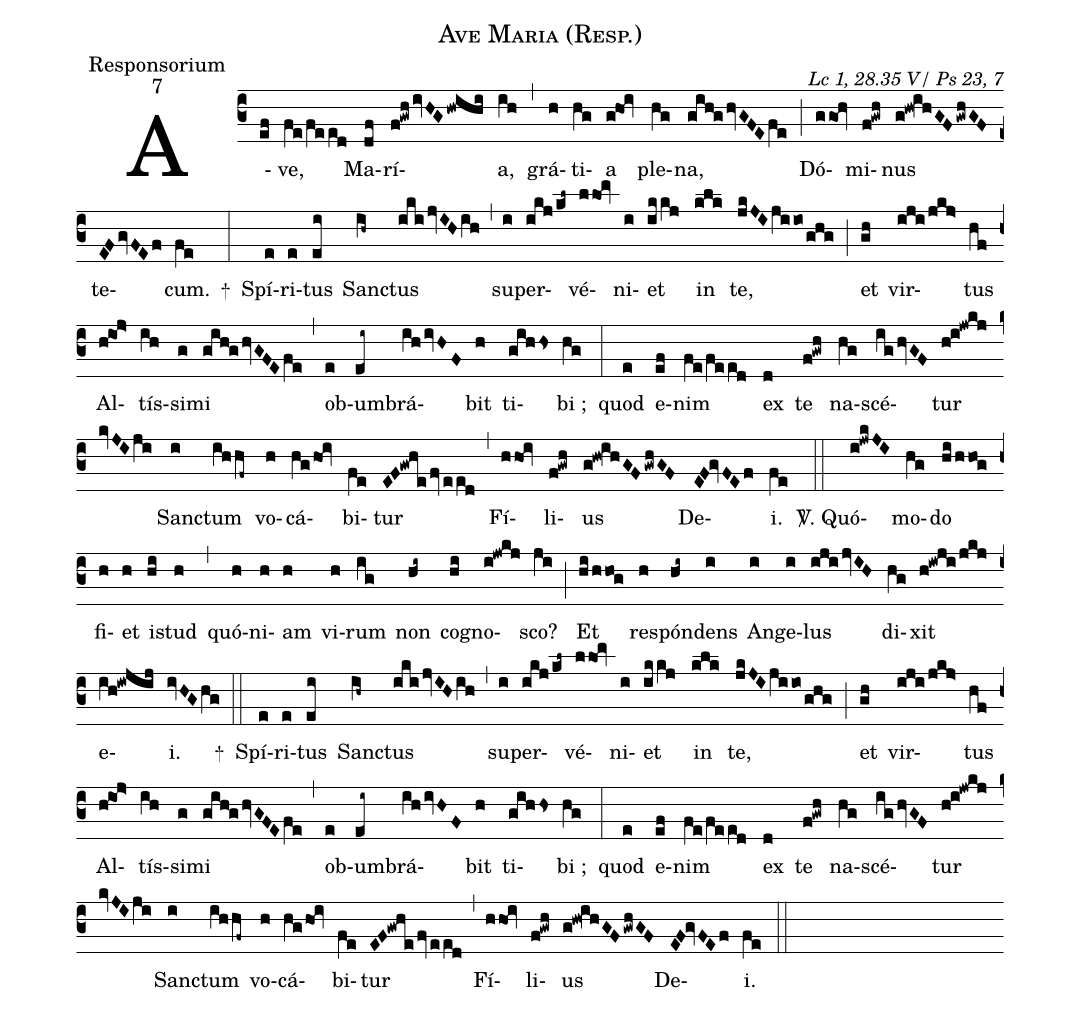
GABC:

name:Ave Maria (Resp.);
office-part:Responsorium;
mode:7;
commentary:Lc 1, 28.35 V/ Ps 23, 7;
%%
(c3)A(ef)ve,(fe/fe/ed) Ma(df)rí(f!gwhivHG/hwihi)a,(ih) (,)
grá(h)ti(hg)a(g!hoi) ple(hg)na,(gih!g/hvGFEfe) (;)
Dó(ggoh)mi(f!gwh)nus(g!hw!ihGF/gwhGF) te(EF/gvFEf)cum.(fe) +(:)
Spí(e)ri(e)tus(ei) Sanc(ih~)tus(ikijvIHih) (,)
su(i)per(ikj/kl~)vé(llom)ni(i)et(ikkj) in(klk) te,(jkJIjiio/ghg) (;)
et(gh) vir(iji/jkj>)tus(hf) Al(h!ioj>)tís(ih)si(g)mi(gih!g/hvGFEfe) (,)
ob(e)um(ei~)brá(ih/ivHF)bit(h) ti(gihhs)bi ;(hg) (:)
quod(e) e(ef)nim(fe/fe/ed) ex(d) te(f!gwh) na(hg)scé(ighvGF)tur(h!i!jwkj/kvJIji)
Sanc(i)tum(ihhf~) vo(h)cá(hghoi)bi(fe)tur(EF!gwhe/fv/e/ed) (,)
Fí(hhoi)li(f!gwh)us(g!hw!ihGF/gwhGF) De(EF!gvFEf)i.(fe) (::)
<sp>V/</sp>. Quó(i!jwkJI)mo(hg)do(hi/hhog) fi(h)et(h) i(hi)stud(h) (,)
quó(h)ni(h)am(h) vi(h)rum(ig) non(hi~) co(hi)gno(i!jwkj)sco?(ji) (;)
Et(hi/hhog) res(h)pón(hi~)dens(i) An(i)ge(i)lus(iji/jvIH) di(hg)xit(h!iwji/jkj) e(ih!iwjij)i.(ivHGhg) +(::)
Spí(e)ri(e)tus(ei) Sanc(ih~)tus(ikijvIHih) (,)
su(i)per(ikj/kl~)vé(llom)ni(i)et(ikkj) in(klk) te,(jkJIjiio/ghg) (;)
et(gh) vir(iji/jkj>)tus(hf) Al(h!ioj>)tís(ih)si(g)mi(gih!g/hvGFEfe) (,)
ob(e)um(ei~)brá(ih/ivHF)bit(h) ti(gihhs)bi ;(hg) (:)
quod(e) e(ef)nim(fe/fe/ed) ex(d) te(f!gwh) na(hg)scé(ighvGF)tur(h!i!jwkj/kvJIji)
Sanc(i)tum(ihhf~) vo(h)cá(hghoi)bi(fe)tur(EF!gwhe/fv/e/ed) (,)
Fí(hhoi)li(f!gwh)us(g!hw!ihGF/gwhGF) De(EF!gvFEf)i.(fe) (::)
